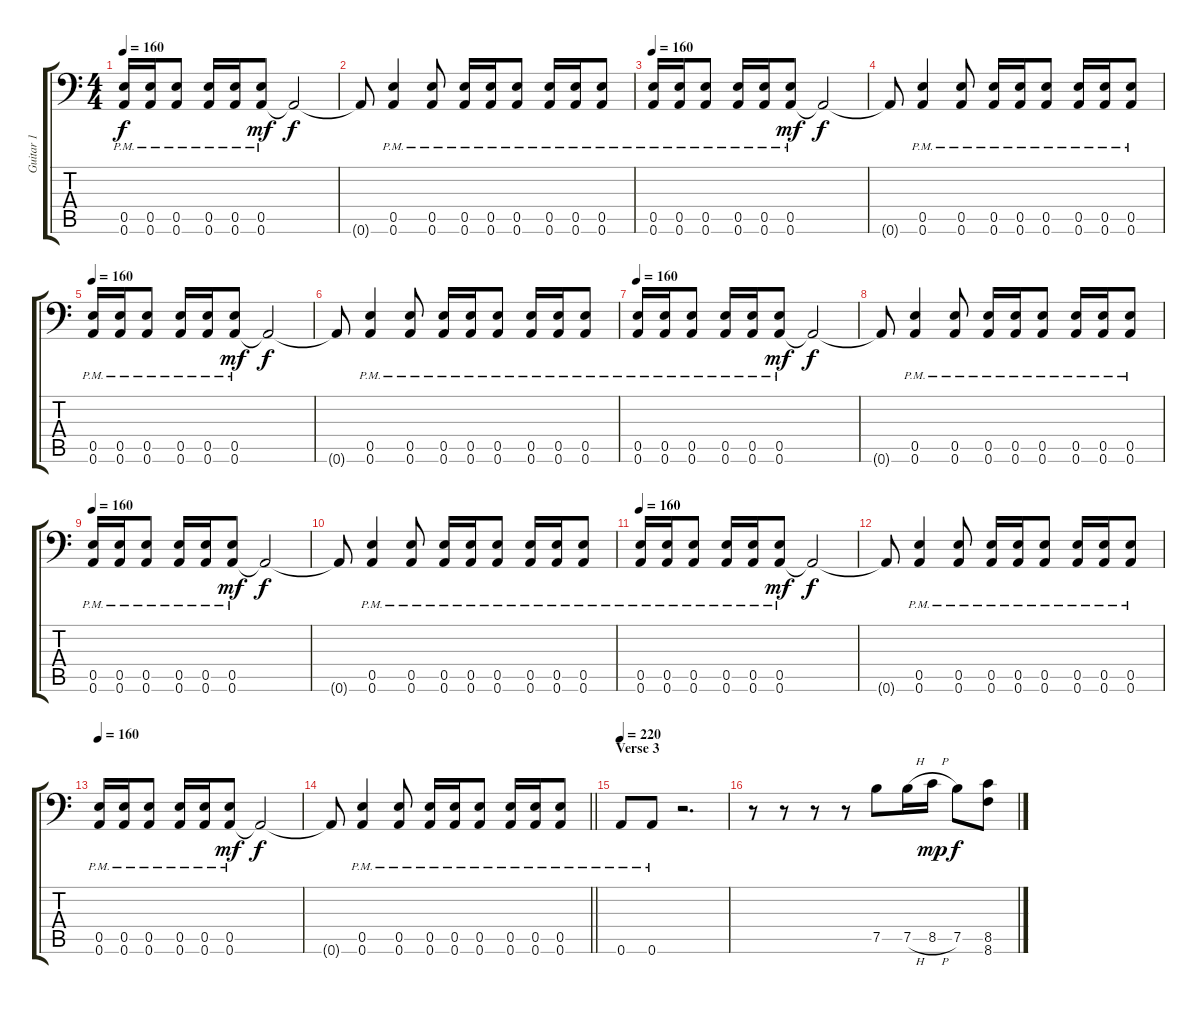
\track ("Guitar 1" "Guitar 1") {instrument overdrivenguitar}
\staff {score tabs}
\tuning (B3 Gb3 D3 A2 E2 A1) {hide}
\ts (4 4)
\tempo 160
\clef f4
\ks c
(0.5{pm} 0.6{pm}).16{dy f} (0.5{pm} 0.6{pm}).16 (0.5{pm} 0.6{pm}).8 (0.5{pm} 0.6{pm}).16 (0.5{pm} 0.6{pm}).16 (0.5{pm} 0.6{pm}).8{dy mf} 0.6{t}.2{dy f} |
0.6{t}.8 (0.5{pm} 0.6{pm}).4 (0.5{pm} 0.6{pm}).8 (0.5{pm} 0.6{pm}).16 (0.5{pm} 0.6{pm}).16 (0.5{pm} 0.6{pm}).8 (0.5{pm} 0.6{pm}).16 (0.5{pm} 0.6{pm}).16 (0.5{pm} 0.6{pm}).8 |
\tempo 160
(0.5{pm} 0.6{pm}).16 (0.5{pm} 0.6{pm}).16 (0.5{pm} 0.6{pm}).8 (0.5{pm} 0.6{pm}).16 (0.5{pm} 0.6{pm}).16 (0.5{pm} 0.6{pm}).8{dy mf} 0.6{t}.2{dy f} |
0.6{t}.8 (0.5{pm} 0.6{pm}).4 (0.5{pm} 0.6{pm}).8 (0.5{pm} 0.6{pm}).16 (0.5{pm} 0.6{pm}).16 (0.5{pm} 0.6{pm}).8 (0.5{pm} 0.6{pm}).16 (0.5{pm} 0.6{pm}).16 (0.5{pm} 0.6{pm}).8 |
\tempo 160
(0.5{pm} 0.6{pm}).16 (0.5{pm} 0.6{pm}).16 (0.5{pm} 0.6{pm}).8 (0.5{pm} 0.6{pm}).16 (0.5{pm} 0.6{pm}).16 (0.5{pm} 0.6{pm}).8{dy mf} 0.6{t}.2{dy f} |
0.6{t}.8 (0.5{pm} 0.6{pm}).4 (0.5{pm} 0.6{pm}).8 (0.5{pm} 0.6{pm}).16 (0.5{pm} 0.6{pm}).16 (0.5{pm} 0.6{pm}).8 (0.5{pm} 0.6{pm}).16 (0.5{pm} 0.6{pm}).16 (0.5{pm} 0.6{pm}).8 |
\tempo 160
(0.5{pm} 0.6{pm}).16 (0.5{pm} 0.6{pm}).16 (0.5{pm} 0.6{pm}).8 (0.5{pm} 0.6{pm}).16 (0.5{pm} 0.6{pm}).16 (0.5{pm} 0.6{pm}).8{dy mf} 0.6{t}.2{dy f} |
0.6{t}.8 (0.5{pm} 0.6{pm}).4 (0.5{pm} 0.6{pm}).8 (0.5{pm} 0.6{pm}).16 (0.5{pm} 0.6{pm}).16 (0.5{pm} 0.6{pm}).8 (0.5{pm} 0.6{pm}).16 (0.5{pm} 0.6{pm}).16 (0.5{pm} 0.6{pm}).8 |
\tempo 160
(0.5{pm} 0.6{pm}).16 (0.5{pm} 0.6{pm}).16 (0.5{pm} 0.6{pm}).8 (0.5{pm} 0.6{pm}).16 (0.5{pm} 0.6{pm}).16 (0.5{pm} 0.6{pm}).8{dy mf} 0.6{t}.2{dy f} |
0.6{t}.8 (0.5{pm} 0.6{pm}).4 (0.5{pm} 0.6{pm}).8 (0.5{pm} 0.6{pm}).16 (0.5{pm} 0.6{pm}).16 (0.5{pm} 0.6{pm}).8 (0.5{pm} 0.6{pm}).16 (0.5{pm} 0.6{pm}).16 (0.5{pm} 0.6{pm}).8 |
\tempo 160
(0.5{pm} 0.6{pm}).16 (0.5{pm} 0.6{pm}).16 (0.5{pm} 0.6{pm}).8 (0.5{pm} 0.6{pm}).16 (0.5{pm} 0.6{pm}).16 (0.5{pm} 0.6{pm}).8{dy mf} 0.6{t}.2{dy f} |
0.6{t}.8 (0.5{pm} 0.6{pm}).4 (0.5{pm} 0.6{pm}).8 (0.5{pm} 0.6{pm}).16 (0.5{pm} 0.6{pm}).16 (0.5{pm} 0.6{pm}).8 (0.5{pm} 0.6{pm}).16 (0.5{pm} 0.6{pm}).16 (0.5{pm} 0.6{pm}).8 |
\tempo 160
(0.5{pm} 0.6{pm}).16 (0.5{pm} 0.6{pm}).16 (0.5{pm} 0.6{pm}).8 (0.5{pm} 0.6{pm}).16 (0.5{pm} 0.6{pm}).16 (0.5{pm} 0.6{pm}).8{dy mf} 0.6{t}.2{dy f} |
\barLineRight lightlight
0.6{t}.8 (0.5{pm} 0.6{pm}).4 (0.5{pm} 0.6{pm}).8 (0.5{pm} 0.6{pm}).16 (0.5{pm} 0.6{pm}).16 (0.5{pm} 0.6{pm}).8 (0.5{pm} 0.6{pm}).16 (0.5{pm} 0.6{pm}).16 (0.5{pm} 0.6{pm}).8 |
\section ("" "Verse 3")
\tempo 220
0.6{pm}.8 0.6{pm}.8 r.2{d} |
r.8 r.8 r.8 r.8 7.5.8 7.5{h}.16 8.5{h}.16{dy mp} 7.5.8{dy f} (8.5 8.6).8
